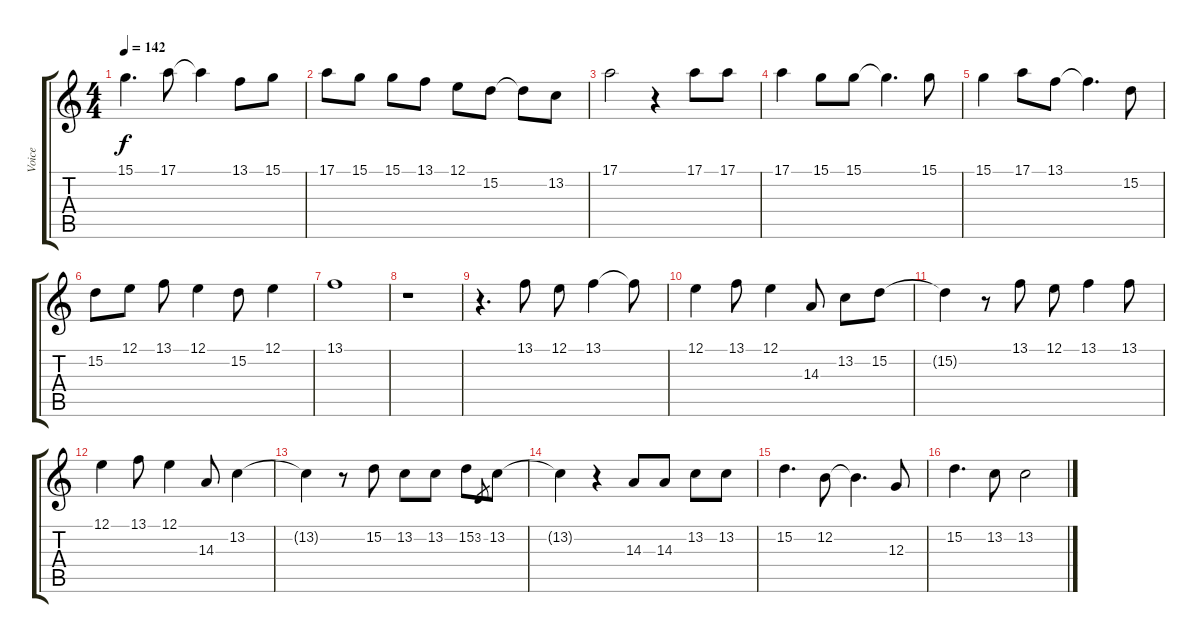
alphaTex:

\track ("Voice" "Voice") {instrument sopranosax}
\staff {score tabs}
\tuning (E4 B3 G3 D3 A2 E2) {hide}
\ts (4 4)
\tempo 142
\clef g2
\ks c
15.1.4{d dy f} 17.1.8 17.1{t}.4 13.1.8 15.1.8 |
17.1.8 15.1.8 15.1.8 13.1.8 12.1.8 15.2.8 15.2{t}.8 13.2.8 |
17.1.2 r.4 17.1.8 17.1.8 |
17.1.4 15.1.8 15.1.8 15.1{t}.4{d} 15.1.8 |
15.1.4 17.1.8 13.1.8 13.1{t}.4{d} 15.2.8 |
15.2.8 12.1.8 13.1.8 12.1.4 15.2.8 12.1.4 |
13.1.1 |
r.1 |
r.4{d} 13.1.8 12.1.8 13.1.4 13.1{t}.8 |
12.1.4 13.1.8 12.1.4 14.3.8 13.2.8 15.2.8 |
15.2{t}.4 r.8 13.1.8 12.1.8 13.1.4 13.1.8 |
12.1.4 13.1.8 12.1.4 14.3.8 13.2.4 |
13.2{t}.4 r.8 15.2.8 13.2.8 13.2.8 15.2.8 3.2.8{gr} 13.2.8 |
13.2{t}.4 r.4 14.3.8 14.3.8 13.2.8 13.2.8 |
15.2.4{d} 12.2.8 12.2{t}.4{d} 12.3.8 |
15.2.4{d} 13.2.8 13.2.2
